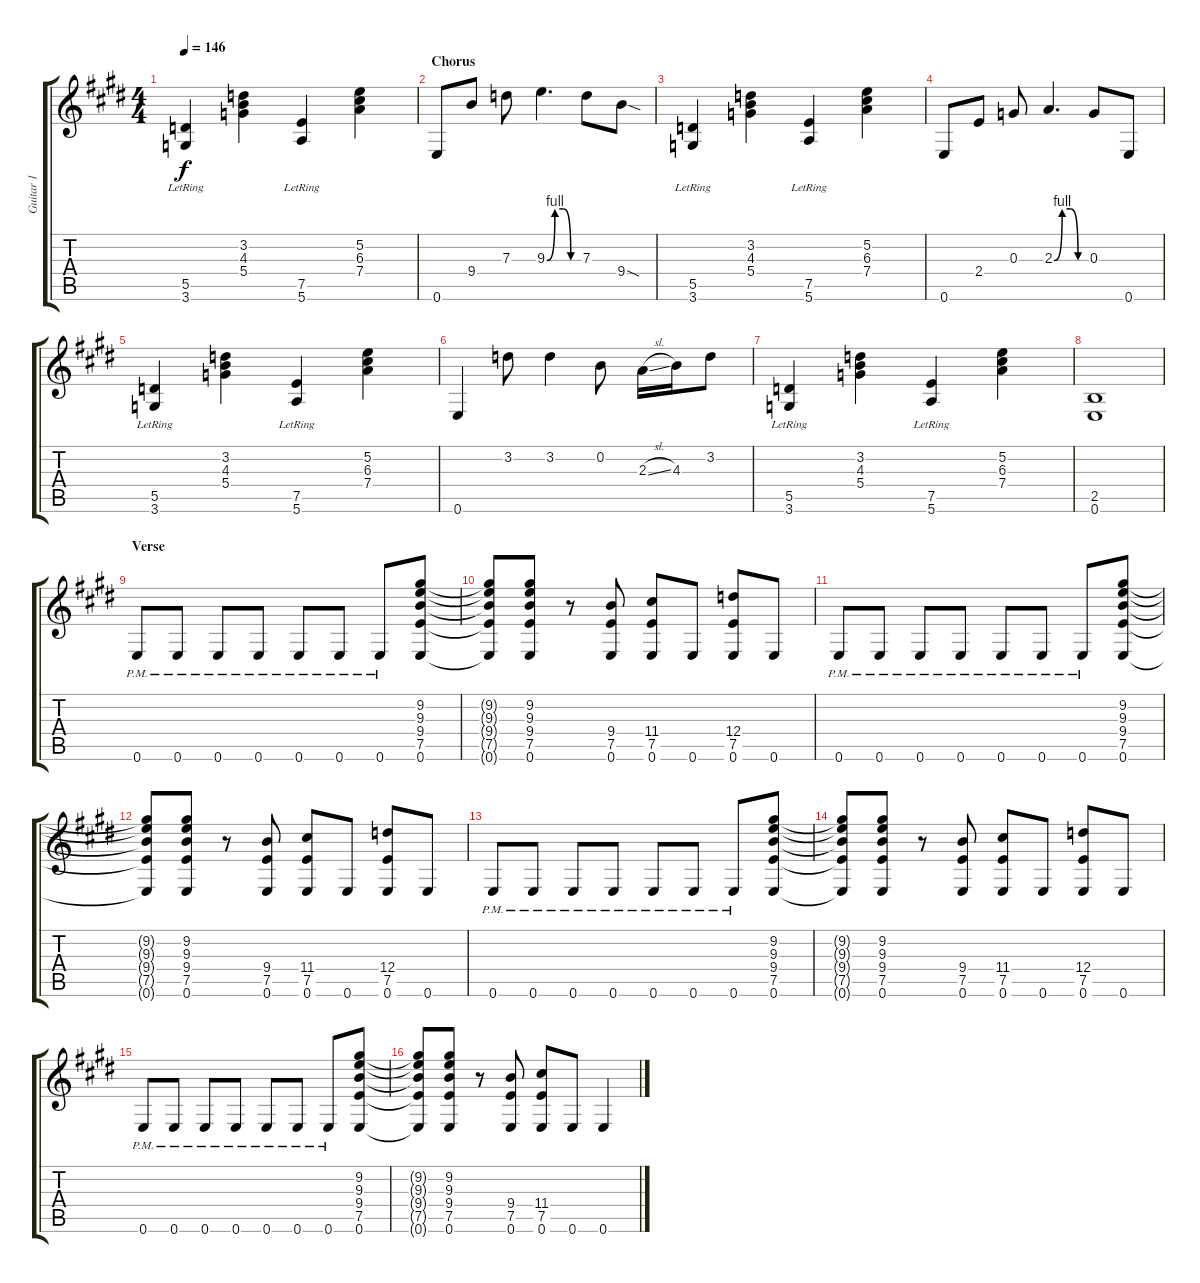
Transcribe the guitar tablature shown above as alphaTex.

\track ("Guitar 1" "Guitar 1") {instrument distortionguitar}
\staff {score tabs}
\tuning (E4 B3 G3 D3 A2 E2) {hide}
\ts (4 4)
\tempo 146
\clef g2
\ks e
(5.5{lr} 3.6{lr}).4{dy f} (3.2 4.3 5.4).4 (7.5{lr} 5.6{lr}).4 (5.2 6.3 7.4).4 |
\section ("" "Chorus")
0.6.8{volume 10} 9.4.8 7.3.8 9.3{be (custom 0 0 15 4 30 4 45 0 60 0)}.4{d} 7.3.8 9.4{sod}.8 |
(5.5{lr} 3.6{lr}).4{volume 6} (3.2 4.3 5.4).4 (7.5{lr} 5.6{lr}).4 (5.2 6.3 7.4).4 |
0.6.8{volume 10} 2.4.8 0.3.8 2.3{be (custom 0 0 15 4 30 4 45 0 60 0)}.4{d} 0.3.8 0.6.8 |
(5.5{lr} 3.6{lr}).4{volume 6} (3.2 4.3 5.4).4 (7.5{lr} 5.6{lr}).4 (5.2 6.3 7.4).4 |
0.6.4{volume 10} 3.2.8 3.2.4 0.2.8 2.3{sl}.16 4.3.16 3.2.8 |
(5.5{lr} 3.6{lr}).4{volume 6} (3.2 4.3 5.4).4 (7.5{lr} 5.6{lr}).4 (5.2 6.3 7.4).4 |
(2.5 0.6).1 |
\section ("" "Verse")
0.6{pm}.8 0.6{pm}.8 0.6{pm}.8 0.6{pm}.8 0.6{pm}.8 0.6{pm}.8 0.6{pm}.8 (9.2 9.3 9.4 7.5 0.6).8 |
(9.2{t} 9.3{t} 9.4{t} 7.5{t} 0.6{t}).8 (9.2 9.3 9.4 7.5 0.6).8 r.8 (9.4 7.5 0.6).8 (11.4 7.5 0.6).8 0.6.8 (12.4 7.5 0.6).8 0.6.8 |
0.6{pm}.8 0.6{pm}.8 0.6{pm}.8 0.6{pm}.8 0.6{pm}.8 0.6{pm}.8 0.6{pm}.8 (9.2 9.3 9.4 7.5 0.6).8 |
(9.2{t} 9.3{t} 9.4{t} 7.5{t} 0.6{t}).8 (9.2 9.3 9.4 7.5 0.6).8 r.8 (9.4 7.5 0.6).8 (11.4 7.5 0.6).8 0.6.8 (12.4 7.5 0.6).8 0.6.8 |
0.6{pm}.8 0.6{pm}.8 0.6{pm}.8 0.6{pm}.8 0.6{pm}.8 0.6{pm}.8 0.6{pm}.8 (9.2 9.3 9.4 7.5 0.6).8 |
(9.2{t} 9.3{t} 9.4{t} 7.5{t} 0.6{t}).8 (9.2 9.3 9.4 7.5 0.6).8 r.8 (9.4 7.5 0.6).8 (11.4 7.5 0.6).8 0.6.8 (12.4 7.5 0.6).8 0.6.8 |
0.6{pm}.8 0.6{pm}.8 0.6{pm}.8 0.6{pm}.8 0.6{pm}.8 0.6{pm}.8 0.6{pm}.8 (9.2 9.3 9.4 7.5 0.6).8 |
(9.2{t} 9.3{t} 9.4{t} 7.5{t} 0.6{t}).8 (9.2 9.3 9.4 7.5 0.6).8 r.8 (9.4 7.5 0.6).8 (11.4 7.5 0.6).8 0.6.8 0.6.4
